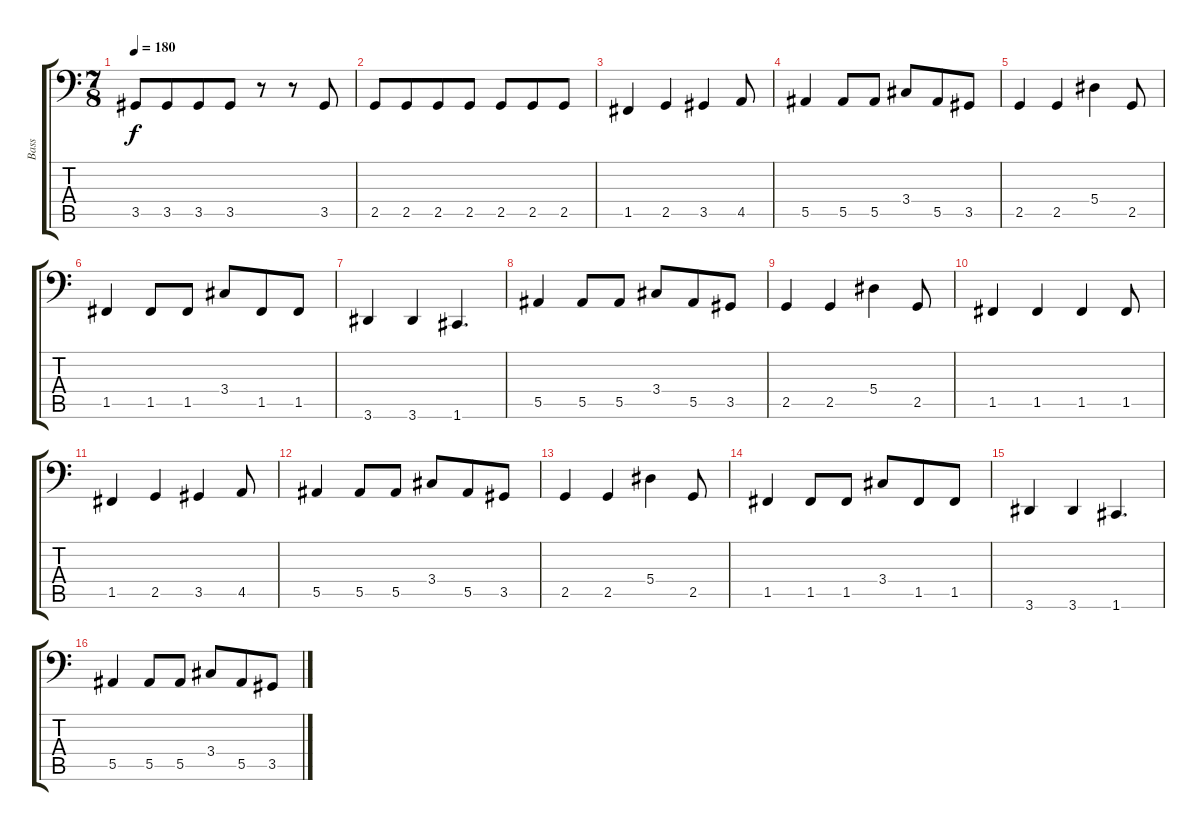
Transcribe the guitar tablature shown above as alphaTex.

\track ("Bass" "Bass") {instrument electricbassfinger}
\staff {score tabs}
\tuning (C3 G2 Eb2 Bb1 F1 C1) {hide}
\ts (7 8)
\tempo 180
\clef f4
\ks c
3.5.8{dy f} 3.5.8 3.5.8 3.5.8 r.8 r.8 3.5.8 |
2.5.8 2.5.8 2.5.8 2.5.8 2.5.8 2.5.8 2.5.8 |
1.5.4 2.5.4 3.5.4 4.5.8 |
5.5.4 5.5.8 5.5.8 3.4.8 5.5.8 3.5.8 |
2.5.4 2.5.4 5.4.4 2.5.8 |
1.5.4 1.5.8 1.5.8 3.4.8 1.5.8 1.5.8 |
3.6.4 3.6.4 1.6.4{d} |
5.5.4 5.5.8 5.5.8 3.4.8 5.5.8 3.5.8 |
2.5.4 2.5.4 5.4.4 2.5.8 |
1.5.4 1.5.4 1.5.4 1.5.8 |
1.5.4 2.5.4 3.5.4 4.5.8 |
5.5.4 5.5.8 5.5.8 3.4.8 5.5.8 3.5.8 |
2.5.4 2.5.4 5.4.4 2.5.8 |
1.5.4 1.5.8 1.5.8 3.4.8 1.5.8 1.5.8 |
3.6.4 3.6.4 1.6.4{d} |
5.5.4 5.5.8 5.5.8 3.4.8 5.5.8 3.5.8
